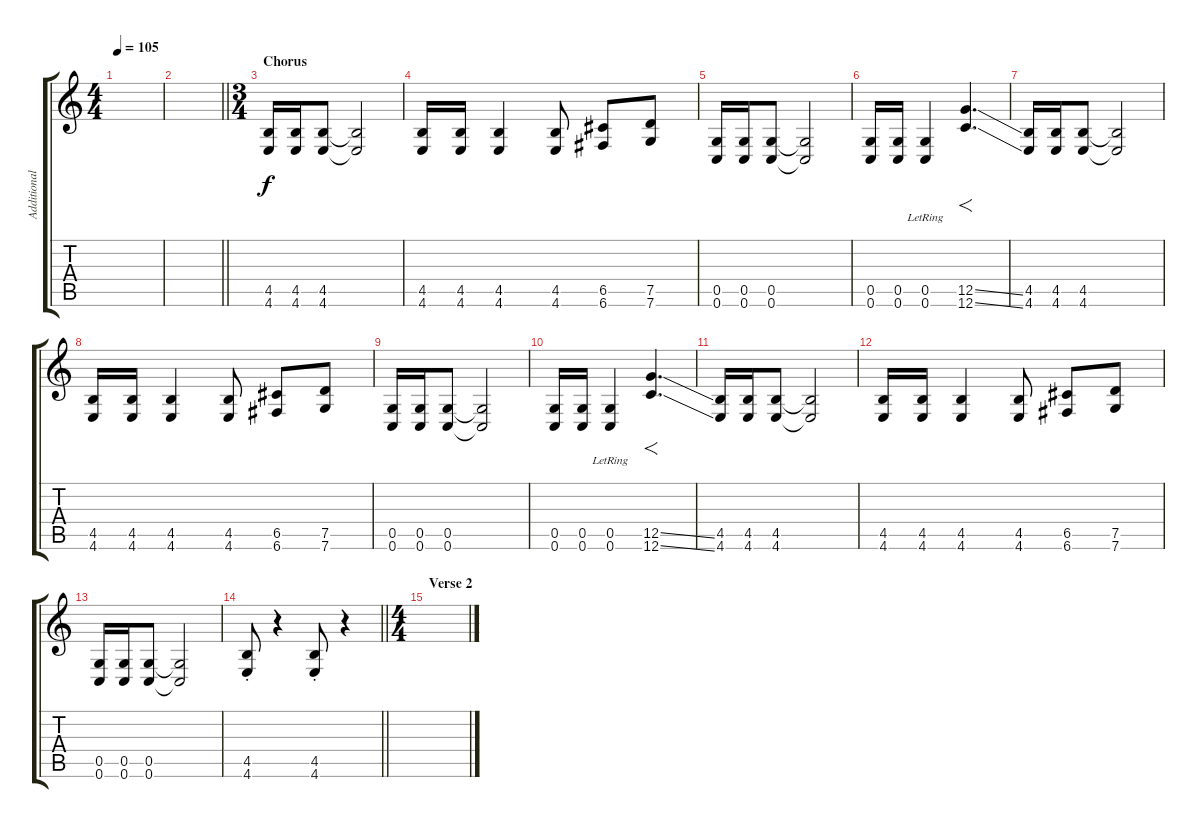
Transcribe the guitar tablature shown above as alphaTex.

\track ("Additional Guitar" "Additional") {instrument distortionguitar bank 255}
\staff {score tabs}
\tuning (D4 A3 F3 C3 G2 C2) {hide}
\ts (4 4)
\tempo 105
\clef g2
\ks c
|
\barLineRight lightlight
|
\ts (3 4)
\section ("" "Chorus")
(4.5 4.6).16 (4.5 4.6).16 (4.5 4.6).8 (4.5{t} 4.6{t}).2 |
(4.5 4.6).16 (4.5 4.6).16 (4.5 4.6).4 (4.5 4.6).8 (6.5 6.6).8 (7.5 7.6).8 |
(0.5 0.6).16 (0.5 0.6).16 (0.5 0.6).8 (0.5{t} 0.6{t}).2 |
(0.5 0.6).16 (0.5 0.6).16 (0.5{lr} 0.6{lr}).4 (12.5{ss} 12.6{ss}).4{f d} |
(4.5 4.6).16 (4.5 4.6).16 (4.5 4.6).8 (4.5{t} 4.6{t}).2 |
(4.5 4.6).16 (4.5 4.6).16 (4.5 4.6).4 (4.5 4.6).8 (6.5 6.6).8 (7.5 7.6).8 |
(0.5 0.6).16 (0.5 0.6).16 (0.5 0.6).8 (0.5{t} 0.6{t}).2 |
(0.5 0.6).16 (0.5 0.6).16 (0.5{lr} 0.6{lr}).4 (12.5{ss} 12.6{ss}).4{f d} |
(4.5 4.6).16 (4.5 4.6).16 (4.5 4.6).8 (4.5{t} 4.6{t}).2 |
(4.5 4.6).16 (4.5 4.6).16 (4.5 4.6).4 (4.5 4.6).8 (6.5 6.6).8 (7.5 7.6).8 |
(0.5 0.6).16 (0.5 0.6).16 (0.5 0.6).8 (0.5{t} 0.6{t}).2 |
\barLineRight lightlight
(4.5{st} 4.6{st}).8 r.4 (4.5{st} 4.6{st}).8 r.4 |
\ts (4 4)
\section ("" "Verse 2")
